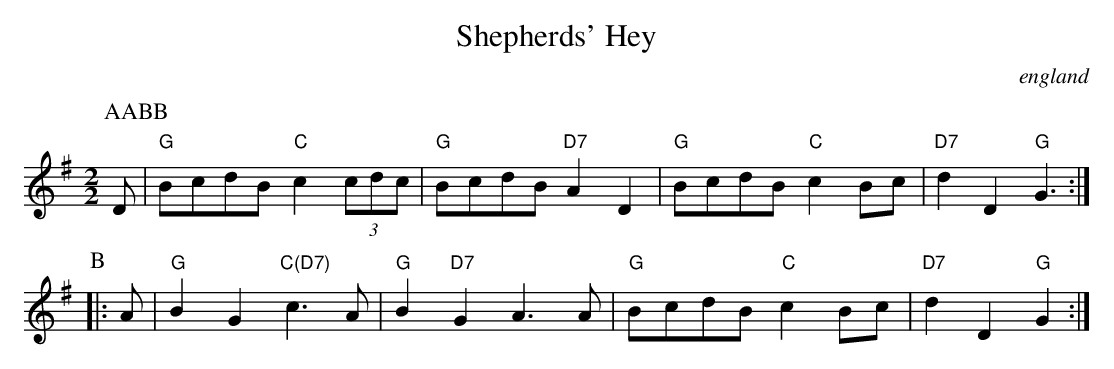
X:1
T:Shepherds' Hey
O:england
M:2/2
K:G
P:AABB
P:A
D|"G"BcdB "C"c2 (3cdc|"G"BcdB "D7"A2 D2|"G"BcdB "C"c2 Bc|"D7"d2 D2 "G"G2>:|
P:B
|:A2|"G"B2 G2 "C(D7)"c2>A2|"G"B2 "D7"G2 A2>A2|"G"BcdB "C"c2 Bc|"D7"d2 D2 "G"G2:|
